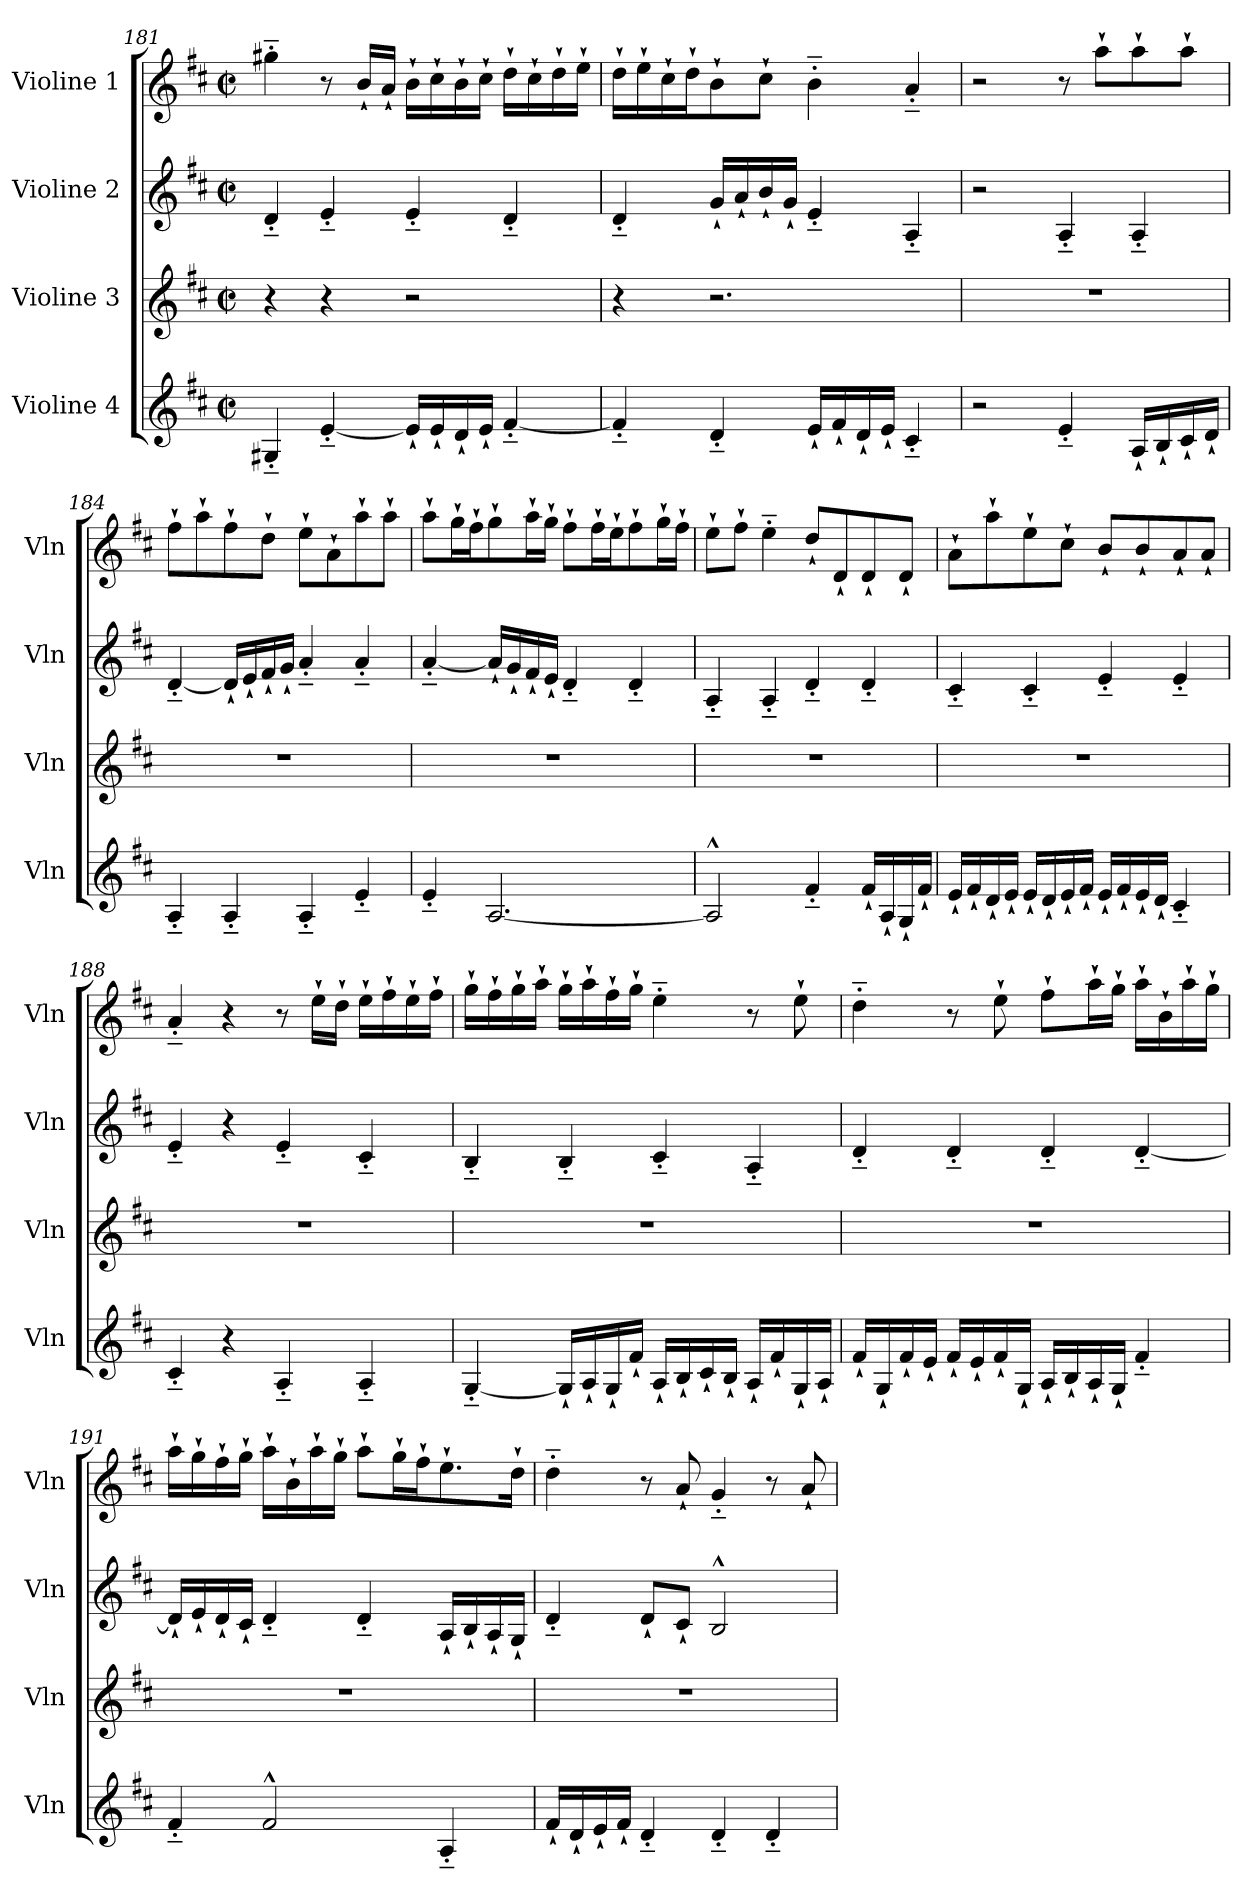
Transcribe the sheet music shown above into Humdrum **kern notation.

**kern	**kern	**kern	**kern
*part4	*part3	*part2	*part1
*staff4	*staff3	*staff2	*staff1
*I"Violine 4	*I"Violine 3	*I"Violine 2	*I"Violine 1
*I'Vln	*I'Vln	*I'Vln	*I'Vln
!!LO:LB:g=z
*clefG2	*clefG2	*clefG2	*clefG2
*k[f#c#]	*k[f#c#]	*k[f#c#]	*k[f#c#]
*D:	*D:	*D:	*D:
*M2/2	*M2/2	*M2/2	*M2/2
*met(c|)	*met(c|)	*met(c|)	*met(c|)
=181	=181	=181	=181
4G#X~'/	4r	4d~'/	4gg#X~'\
[4e~'/	4r	4e~'/	8r
.	.	.	16b`/LL
.	.	.	16a`/JJ
16e`/LL]	2r	4e~'/	16b`\LL
16e`/	.	.	16cc#`\
16d`/	.	.	16b`\
16e`/JJ	.	.	16cc#`\JJ
[4f#~'/	.	4d~'/	16dd`\LL
.	.	.	16cc#`\
.	.	.	16dd`\
.	.	.	16ee`\JJ
=182	=182	=182	=182
4f#~'/]	4r	4d~'/	16dd`\LL
.	.	.	16ee`\
.	.	.	16cc#`\
.	.	.	16dd`\J
4d~'/	2.r	16g`/LL	8b`\
.	.	16a`/	.
.	.	16b`/	8cc#`\J
.	.	16g`/JJ	.
16e`/LL	.	4e~'/	4b~'\
16f#`/	.	.	.
16d`/	.	.	.
16e`/JJ	.	.	.
4c#~'/	.	4A~'/	4a~'/
=183	=183	=183	=183
2r	1r	2r	2r
4e~'/	.	4A~'/	8r
.	.	.	8aa`\L
16A`/LL	.	4A~'/	8aa`\
16B`/	.	.	.
16c#`/	.	.	8aa`\J
16d`/JJ	.	.	.
=184	=184	=184	=184
4A~'/	1r	[4d~'/	8ff#`\L
.	.	.	8aa`\
4A~'/	.	16d`/LL]	8ff#`\
.	.	16e`/	.
.	.	16f#`/	8dd`\J
.	.	16g`/JJ	.
4A~'/	.	4a~'/	8ee`\L
.	.	.	8a`\
4e~'/	.	4a~'/	8aa`\
.	.	.	8aa`\J
!!LO:PB:g=z
=185	=185	=185	=185
4e~'/	1r	[4a~'/	8aa`\L
.	.	.	16gg`\L
.	.	.	16ff#`\J
[2.A/	.	16a`/LL]	8gg`\
.	.	16g`/	.
.	.	16f#`/	16aa`\L
.	.	16e`/JJ	16gg`\JJ
.	.	4d~'/	8ff#`\L
.	.	.	16ff#`\L
.	.	.	16ee`\J
.	.	4d~'/	8ff#`\
.	.	.	16gg`\L
.	.	.	16ff#`\JJ
=186	=186	=186	=186
2A^^/]	1r	4A~'/	8ee`\L
.	.	.	8ff#`\J
.	.	4A~'/	4ee~'\
4f#~'/	.	4d~'/	8dd`/L
.	.	.	8d`/
16f#`/LL	.	4d~'/	8d`/
16A`/	.	.	.
16G`/	.	.	8d`/J
16f#`/JJ	.	.	.
=187	=187	=187	=187
16e`/LL	1r	4c#~'/	8a`\L
16f#`/	.	.	.
16d`/	.	.	8aa`\
16e`/JJ	.	.	.
16e`/LL	.	4c#~'/	8ee`\
16d`/	.	.	.
16e`/	.	.	8cc#`\J
16f#`/JJ	.	.	.
16e`/LL	.	4e~'/	8b`/L
16f#`/	.	.	.
16e`/	.	.	8b`/
16d`/JJ	.	.	.
4c#~'/	.	4e~'/	8a`/
.	.	.	8a`/J
=188	=188	=188	=188
4c#~'/	1r	4e~'/	4a~'/
4r	.	4r	4r
4A~'/	.	4e~'/	8r
.	.	.	16ee`\LL
.	.	.	16dd`\JJ
4A~'/	.	4c#~'/	16ee`\LL
.	.	.	16ff#`\
.	.	.	16ee`\
.	.	.	16ff#`\JJ
!!LO:LB:g=z
=189	=189	=189	=189
[4G~'/	1r	4B~'/	16gg`\LL
.	.	.	16ff#`\
.	.	.	16gg`\
.	.	.	16aa`\JJ
16G`/LL]	.	4B~'/	16gg`\LL
16A`/	.	.	16aa`\
16G`/	.	.	16ff#`\
16f#`/JJ	.	.	16gg`\JJ
16A`/LL	.	4c#~'/	4ee~'\
16B`/	.	.	.
16c#`/	.	.	.
16B`/JJ	.	.	.
16A`/LL	.	4A~'/	8r
16f#`/	.	.	.
16G`/	.	.	8ee`\
16A`/JJ	.	.	.
=190	=190	=190	=190
16f#`/LL	1r	4d~'/	4dd~'\
16G`/	.	.	.
16f#`/	.	.	.
16e`/JJ	.	.	.
16f#`/LL	.	4d~'/	8r
16e`/	.	.	.
16f#`/	.	.	8ee`\
16G`/JJ	.	.	.
16A`/LL	.	4d~'/	8ff#`\L
16B`/	.	.	.
16A`/	.	.	16aa`\L
16G`/JJ	.	.	16gg`\JJ
4f#~'/	.	[4d~'/	16aa`\LL
.	.	.	16b`\
.	.	.	16aa`\
.	.	.	16gg`\JJ
!!LO:PB:g=z
=191	=191	=191	=191
4f#~'/	1r	16d`/LL]	16aa`\LL
.	.	16e`/	16gg`\
.	.	16d`/	16ff#`\
.	.	16c#`/JJ	16gg`\JJ
2f#^^/	.	4d~'/	16aa`\LL
.	.	.	16b`\
.	.	.	16aa`\
.	.	.	16gg`\JJ
.	.	4d~'/	8aa`\L
.	.	.	16gg`\L
.	.	.	16ff#`\J
4A~'/	.	16A`/LL	8.ee`\
.	.	16B`/	.
.	.	16A`/	.
.	.	16G`/JJ	16dd`\Jk
=192	=192	=192	=192
16f#`/LL	1r	4d~'/	4dd~'\
16d`/	.	.	.
16e`/	.	.	.
16f#`/JJ	.	.	.
4d~'/	.	8d`/L	8r
.	.	8c#`/J	8a`/
4d~'/	.	2B^^/	4g~'/
4d~'/	.	.	8r
.	.	.	8a`/
=	=	=	=
*-	*-	*-	*-
